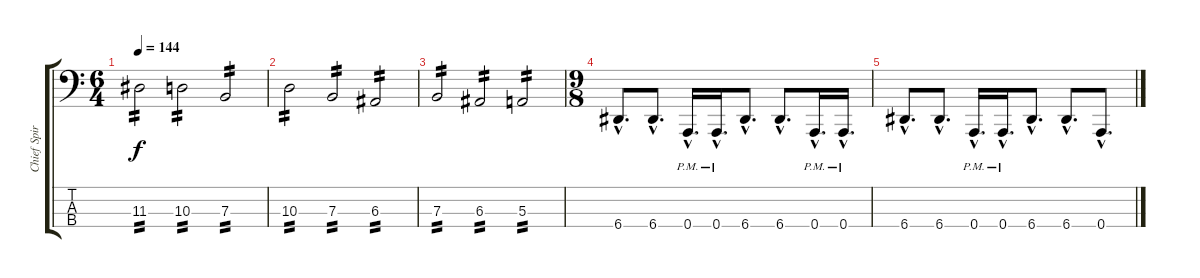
\track ("Chief Spires" "Chief Spir") {instrument electricbasspick}
\staff {score tabs}
\tuning (D2 A1 E1 A0) {hide}
\ts (6 4)
\tempo 144
\clef f4
\ks c
11.3.2{tp 2 dy f} 10.3.2{tp 2} 7.3.2{tp 2} |
10.3.2{tp 2} 7.3.2{tp 2} 6.3.2{tp 2} |
7.3.2{tp 2} 6.3.2{tp 2} 5.3.2{tp 2} |
\ts (9 8)
6.4{hac}.8{d} 6.4{hac}.8{d} 0.4{hac pm}.16{d} 0.4{hac pm}.16{d} 6.4{hac}.8{d} 6.4{hac}.8{d} 0.4{hac pm}.16{d} 0.4{hac pm}.16{d} |
6.4{hac}.8{d} 6.4{hac}.8{d} 0.4{hac pm}.16{d} 0.4{hac pm}.16{d} 6.4{hac}.8{d} 6.4{hac}.8{d} 0.4{hac}.8{d}
